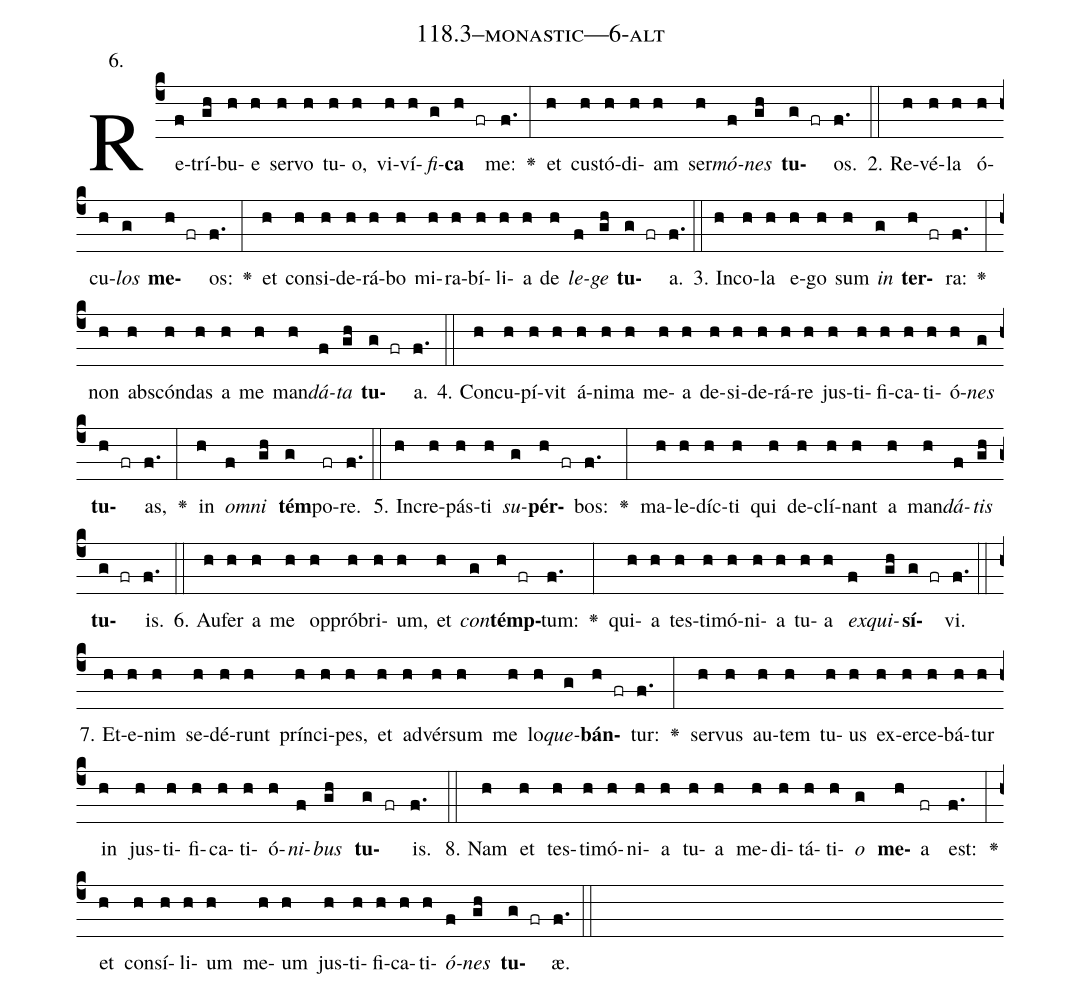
name: 118.3--monastic---6-alt;
annotation: 6.;
%%
(c4)Re(f)trí(gh)bu(h)e(h) ser(h)vo(h) tu(h)o,(h) vi(h)ví(h)<i>fi</i>(g)<b>ca</b>(h fr) me:(f.) <v>\greheightstar</v>(:) et(h) cus(h)tó(h)di(h)am(h) ser(h)<i>mó</i>(f)<i>nes</i>(gh) <b>tu</b>(g fr)os.(f.) (::)
2. Re(h)vé(h)la(h) ó(h)cu(h)<i>los</i>(g) <b>me</b>(h fr)os:(f.) <v>\greheightstar</v>(:) et(h) con(h)si(h)de(h)rá(h)bo(h) mi(h)ra(h)bí(h)li(h)a(h) de(h) <i>le</i>(f)<i>ge</i>(gh) <b>tu</b>(g fr)a.(f.) (::)
3. In(h)co(h)la(h) e(h)go(h) sum(h) <i>in</i>(g) <b>ter</b>(h fr)ra:(f.) <v>\greheightstar</v>(:) non(h) abs(h)cón(h)das(h) a(h) me(h) man(h)<i>dá</i>(f)<i>ta</i>(gh) <b>tu</b>(g fr)a.(f.) (::)
4. Con(h)cu(h)pí(h)vit(h) á(h)ni(h)ma(h) me(h)a(h) de(h)si(h)de(h)rá(h)re(h) jus(h)ti(h)fi(h)ca(h)ti(h)ó(h)<i>nes</i>(g) <b>tu</b>(h fr)as,(f.) <v>\greheightstar</v>(:) in(h) <i>om</i>(f)<i>ni</i>(gh) <b>tém</b>(g)po(fr)re.(f.) (::)
5. In(h)cre(h)pás(h)ti(h) <i>su</i>(g)<b>pér</b>(h fr)bos:(f.) <v>\greheightstar</v>(:) ma(h)le(h)díc(h)ti(h) qui(h) de(h)clí(h)nant(h) a(h) man(h)<i>dá</i>(f)<i>tis</i>(gh) <b>tu</b>(g fr)is.(f.) (::)
6. Au(h)fer(h) a(h) me(h) op(h)pró(h)bri(h)um,(h) et(h) <i>con</i>(g)<b>témp</b>(h fr)tum:(f.) <v>\greheightstar</v>(:) qui(h)a(h) tes(h)ti(h)mó(h)ni(h)a(h) tu(h)a(h) <i>ex</i>(f)<i>qui</i>(gh)<b>sí</b>(g fr)vi.(f.) (::)
7. Et(h)e(h)nim(h) se(h)dé(h)runt(h) prín(h)ci(h)pes,(h) et(h) ad(h)vér(h)sum(h) me(h) lo(h)<i>que</i>(g)<b>bán</b>(h fr)tur:(f.) <v>\greheightstar</v>(:) ser(h)vus(h) au(h)tem(h) tu(h)us(h) ex(h)er(h)ce(h)bá(h)tur(h) in(h) jus(h)ti(h)fi(h)ca(h)ti(h)ó(h)<i>ni</i>(f)<i>bus</i>(gh) <b>tu</b>(g fr)is.(f.) (::)
8. Nam(h) et(h) tes(h)ti(h)mó(h)ni(h)a(h) tu(h)a(h) me(h)di(h)tá(h)ti(h)<i>o</i>(g) <b>me</b>(h)a(fr) est:(f.) <v>\greheightstar</v>(:) et(h) con(h)sí(h)li(h)um(h) me(h)um(h) jus(h)ti(h)fi(h)ca(h)ti(h)<i>ó</i>(f)<i>nes</i>(gh) <b>tu</b>(g fr)æ.(f.) (::)
